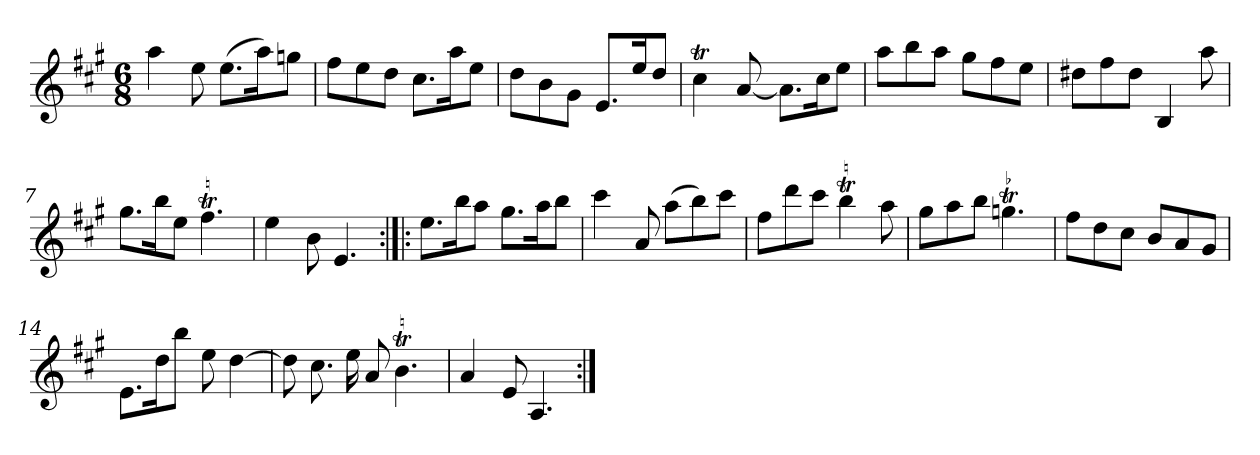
**kern
*part1
*staff1
*clefG2
*k[f#c#g#]
*A:
*M6/8
*MM120
=1
4aa
8ee
(8.ee\L
16aa\K)
8ggn\J
=2
8ff#\L
8ee\
8dd\J
8.cc#\L
16aa\K
8ee\J
=3
8dd\L
8b\
8g#\J
8.e/L
16ee/K
8dd/J
=4
4cc#t
[8a
8.a\L]
16cc#\K
8ee\J
=5
8aa\L
8bb\
8aa\J
8gg#\L
8ff#\
8ee\J
=6
8dd#X\L
8ff#\
8dd#\J
4B
8aa
=7
8.gg#\L
16bb\K
8ee\J
4.ff#t
=8
4ee
8b
4.e
=9:|!|:
8.ee\L
16bb\K
8aa\J
8.gg#\L
16aa\K
8bb\J
=10
4ccc#
8a
(8aa\L
8bb\)
8ccc#\J
=11
8ff#\L
8ddd\
8ccc#\J
4bbt
8aa
=12
8gg#\L
8aa\
8bb\J
!LO:TR:acc=-
4.ggnt
=13
8ff#\L
8dd\
8cc#\J
8b/L
8a/
8g#/J
=14
8.e\L
16dd\K
8bb\J
8ee
[4dd
=15
8dd]
8.cc#
16ee
8a
4.bt
=16
4a
8e
4.A
=:|!
*-
